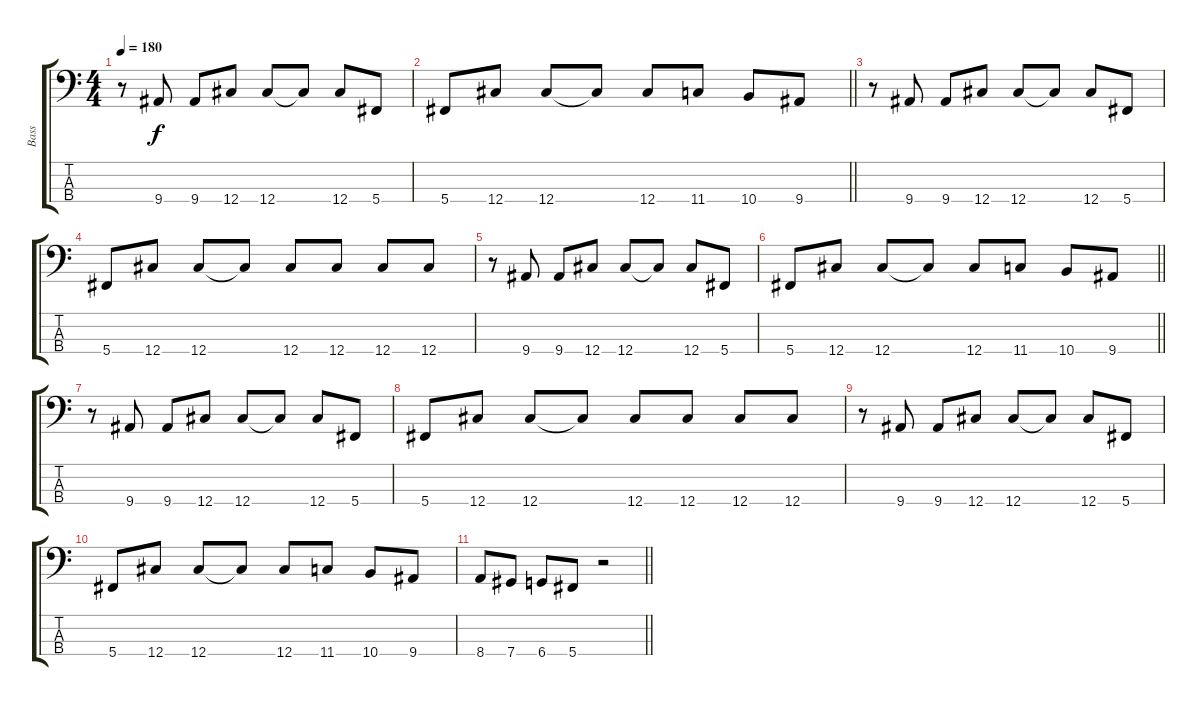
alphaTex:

\track ("Bass" "Bass") {instrument electricbassfinger}
\staff {score tabs}
\tuning (Gb2 Db2 Ab1 Db1) {hide}
\ts (4 4)
\tempo 180
\clef f4
\ks c
r.8{dy f} 9.4.8 9.4.8 12.4.8 12.4.8 12.4{t}.8 12.4.8 5.4.8 |
\barLineRight lightlight
5.4.8 12.4.8 12.4.8 12.4{t}.8 12.4.8 11.4.8 10.4.8 9.4.8 |
r.8 9.4.8 9.4.8 12.4.8 12.4.8 12.4{t}.8 12.4.8 5.4.8 |
5.4.8 12.4.8 12.4.8 12.4{t}.8 12.4.8 12.4.8 12.4.8 12.4.8 |
r.8 9.4.8 9.4.8 12.4.8 12.4.8 12.4{t}.8 12.4.8 5.4.8 |
\barLineRight lightlight
5.4.8 12.4.8 12.4.8 12.4{t}.8 12.4.8 11.4.8 10.4.8 9.4.8 |
r.8 9.4.8 9.4.8 12.4.8 12.4.8 12.4{t}.8 12.4.8 5.4.8 |
5.4.8 12.4.8 12.4.8 12.4{t}.8 12.4.8 12.4.8 12.4.8 12.4.8 |
r.8 9.4.8 9.4.8 12.4.8 12.4.8 12.4{t}.8 12.4.8 5.4.8 |
5.4.8 12.4.8 12.4.8 12.4{t}.8 12.4.8 11.4.8 10.4.8 9.4.8 |
\barLineRight lightlight
8.4.8 7.4.8 6.4.8 5.4.8 r.2
